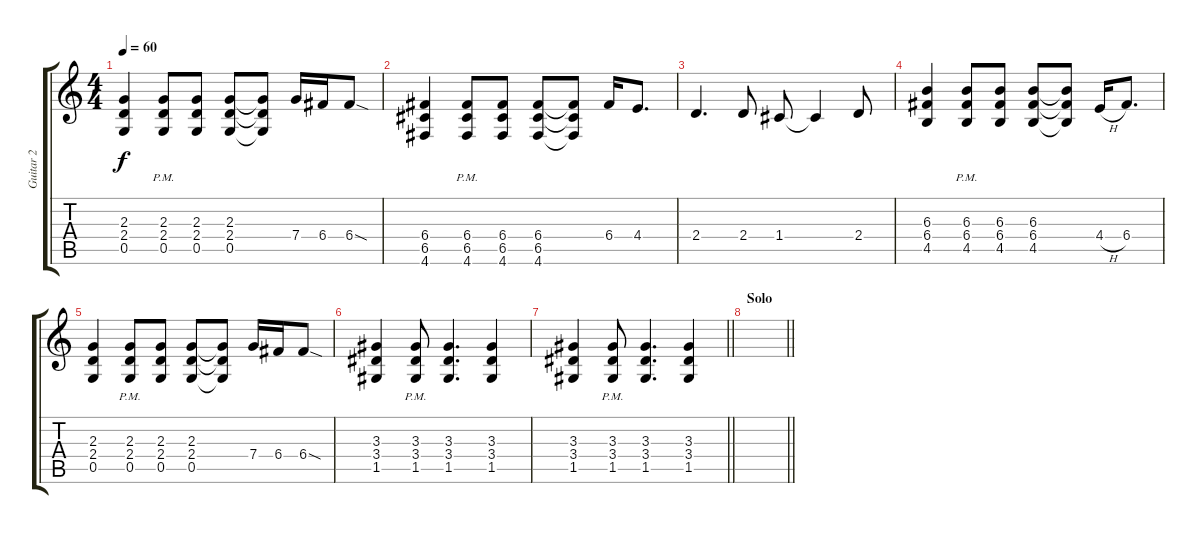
\track ("Guitar 2" "Guitar 2") {instrument distortionguitar}
\staff {score tabs}
\tuning (D4 A3 F3 C3 G2 D2) {hide}
\ts (4 4)
\section ("" "")
\tempo 60
\clef g2
\ks c
(2.3 2.4 0.5).4{dy f} (2.3{pm} 2.4{pm} 0.5{pm}).8 (2.3 2.4 0.5).8 (2.3 2.4 0.5).8 (2.3{t} 2.4{t} 0.5{t}).8 7.4.16 6.4.16 6.4{sod}.8 |
(6.4 6.5 4.6).4 (6.4{pm} 6.5 4.6).8 (6.4 6.5 4.6).8 (6.4 6.5 4.6).8 (6.4{t} 6.5{t} 4.6{t}).8 6.4.16 4.4.8{d} |
2.4.4{d} 2.4.8 1.4.8 1.4{t}.4 2.4.8 |
(6.3 6.4 4.5).4 (6.3{pm} 6.4{pm} 4.5{pm}).8 (6.3 6.4 4.5).8 (6.3 6.4 4.5).8 (6.3{t} 6.4{t} 4.5{t}).8 4.4{h}.16 6.4.8{d} |
(2.3 2.4 0.5).4 (2.3{pm} 2.4 0.5).8 (2.3 2.4 0.5).8 (2.3 2.4 0.5).8 (2.3{t} 2.4{t} 0.5{t}).8 7.4.16 6.4.16 6.4{sod}.8 |
(3.3 3.4 1.5).4 (3.3{pm} 3.4 1.5).8 (3.3 3.4 1.5).4{d} (3.3 3.4 1.5).4 |
\barLineRight lightlight
(3.3 3.4 1.5).4 (3.3{pm} 3.4 1.5).8 (3.3 3.4 1.5).4{d} (3.3 3.4 1.5).4 |
\section ("" "Solo")
\barLineRight lightlight
